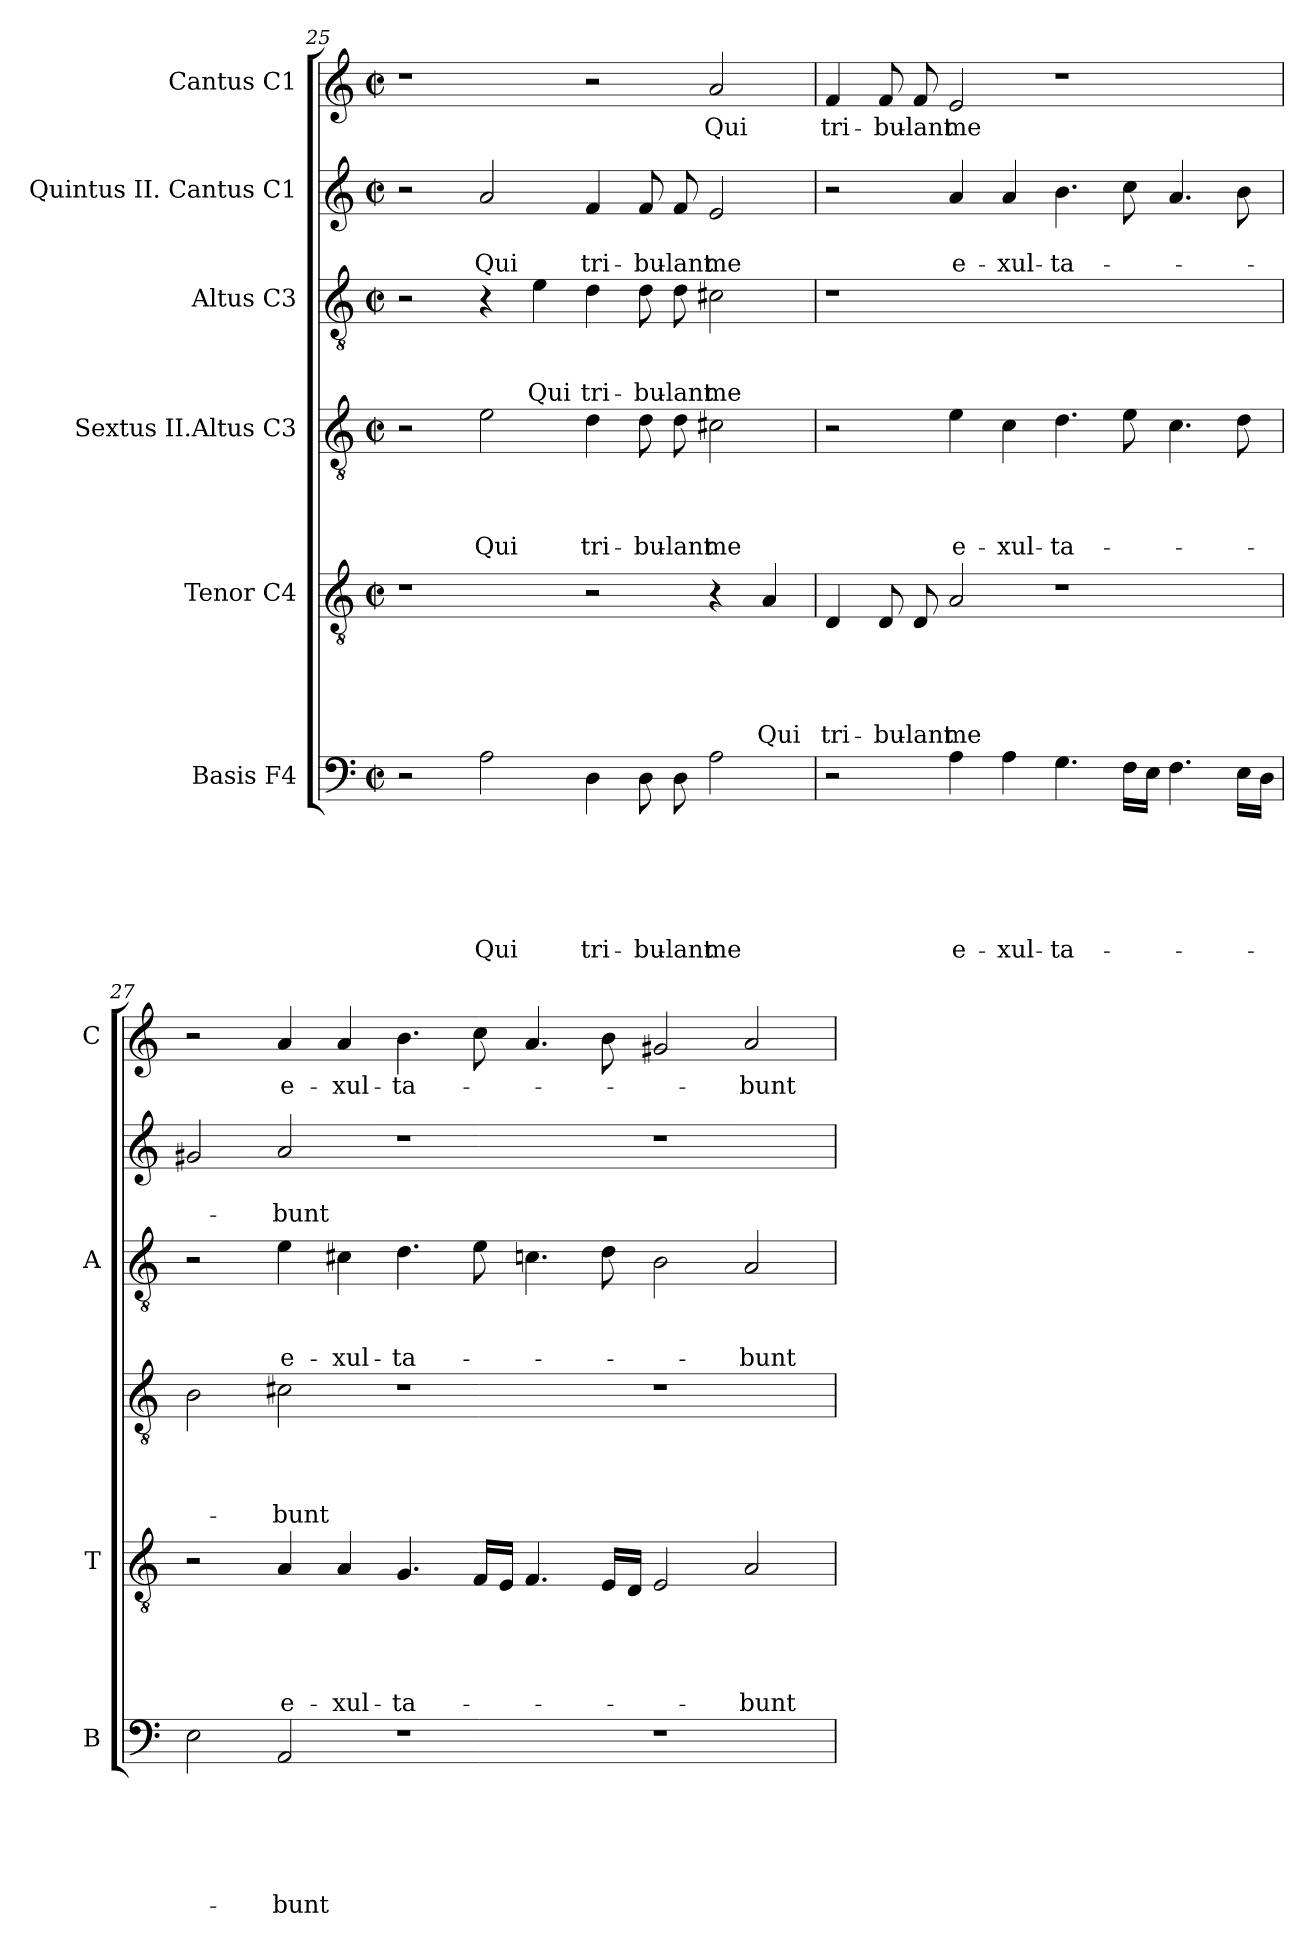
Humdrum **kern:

**kern	**text	**text	**text	**text	**text	**text	**kern	**text	**text	**text	**text	**text	**kern	**text	**text	**text	**text	**kern	**text	**text	**text	**kern	**text	**text	**kern	**text
*part6	*part6	*part6	*part6	*part6	*part6	*part6	*part5	*part5	*part5	*part5	*part5	*part5	*part4	*part4	*part4	*part4	*part4	*part3	*part3	*part3	*part3	*part2	*part2	*part2	*part1	*part1
*staff6	*staff6	*staff6	*staff6	*staff6	*staff6	*staff6	*staff5	*staff5	*staff5	*staff5	*staff5	*staff5	*staff4	*staff4	*staff4	*staff4	*staff4	*staff3	*staff3	*staff3	*staff3	*staff2	*staff2	*staff2	*staff1	*staff1
*I"Basis F4	*	*	*	*	*	*	*I"Tenor C4	*	*	*	*	*	*I"Sextus II.Altus C3	*	*	*	*	*I"Altus C3	*	*	*	*I"Quintus II. Cantus C1	*	*	*I"Cantus C1	*
*I'B	*	*	*	*	*	*	*I'T	*	*	*	*	*	*	*	*	*	*	*I'A	*	*	*	*	*	*	*I'C	*
*clefF4	*	*	*	*	*	*	*clefGv2	*	*	*	*	*	*clefGv2	*	*	*	*	*clefGv2	*	*	*	*clefG2	*	*	*clefG2	*
*k[]	*	*	*	*	*	*	*k[]	*	*	*	*	*	*k[]	*	*	*	*	*k[]	*	*	*	*k[]	*	*	*k[]	*
*C:	*	*	*	*	*	*	*C:	*	*	*	*	*	*C:	*	*	*	*	*C:	*	*	*	*C:	*	*	*C:	*
*M2/2	*	*	*	*	*	*	*M2/2	*	*	*	*	*	*M2/2	*	*	*	*	*M2/2	*	*	*	*M2/2	*	*	*M2/2	*
*met(c|)	*	*	*	*	*	*	*met(c|)	*	*	*	*	*	*met(c|)	*	*	*	*	*met(c|)	*	*	*	*met(c|)	*	*	*met(c|)	*
=25	=25	=25	=25	=25	=25	=25	=25	=25	=25	=25	=25	=25	=25	=25	=25	=25	=25	=25	=25	=25	=25	=25	=25	=25	=25	=25
2r	.	.	.	.	.	.	1r	.	.	.	.	.	2r	.	.	.	.	2r	.	.	.	2r	.	.	1r	.
2A\	.	.	.	.	.	Qui	.	.	.	.	.	.	2e\	.	.	.	Qui	4r	.	.	.	2a/	.	Qui	.	.
.	.	.	.	.	.	.	.	.	.	.	.	.	.	.	.	.	.	4e\	.	.	Qui	.	.	.	.	.
4D\	.	.	.	.	.	tri-	2r	.	.	.	.	.	4d\	.	.	.	tri-	4d\	.	.	tri-	4f/	.	tri-	2r	.
8D\	.	.	.	.	.	-bu-	.	.	.	.	.	.	8d\	.	.	.	-bu-	8d\	.	.	-bu-	8f/	.	-bu-	.	.
8D\	.	.	.	.	.	-lant	.	.	.	.	.	.	8d\	.	.	.	-lant	8d\	.	.	-lant	8f/	.	-lant	.	.
2A\	.	.	.	.	.	me	4r	.	.	.	.	.	2c#X\	.	.	.	me	2c#X\	.	.	me	2e/	.	me	2a/	Qui
.	.	.	.	.	.	.	4A/	.	.	.	.	Qui	.	.	.	.	.	.	.	.	.	.	.	.	.	.
=26	=26	=26	=26	=26	=26	=26	=26	=26	=26	=26	=26	=26	=26	=26	=26	=26	=26	=26	=26	=26	=26	=26	=26	=26	=26	=26
2r	.	.	.	.	.	.	4D/	.	.	.	.	tri-	2r	.	.	.	.	1r	.	.	.	2r	.	.	4f/	tri-
.	.	.	.	.	.	.	8D/	.	.	.	.	-bu-	.	.	.	.	.	.	.	.	.	.	.	.	8f/	-bu-
.	.	.	.	.	.	.	8D/	.	.	.	.	-lant	.	.	.	.	.	.	.	.	.	.	.	.	8f/	-lant
4A\	.	.	.	.	.	e-	2A/	.	.	.	.	me	4e\	.	.	.	e-	.	.	.	.	4a/	.	e-	2e/	me
4A\	.	.	.	.	.	-xul-	.	.	.	.	.	.	4c\	.	.	.	-xul-	.	.	.	.	4a/	.	-xul-	.	.
4.G\	.	.	.	.	.	-ta-	1r	.	.	.	.	.	4.d\	.	.	.	-ta-	1ryy	.	.	.	4.b\	.	-ta-	1r	.
16F\LL	.	.	.	.	.	.	.	.	.	.	.	.	8e\	.	.	.	.	.	.	.	.	8cc\	.	.	.	.
16E\JJ	.	.	.	.	.	.	.	.	.	.	.	.	.	.	.	.	.	.	.	.	.	.	.	.	.	.
4.F\	.	.	.	.	.	.	.	.	.	.	.	.	4.c\	.	.	.	.	.	.	.	.	4.a/	.	.	.	.
16E\LL	.	.	.	.	.	.	.	.	.	.	.	.	8d\	.	.	.	.	.	.	.	.	8b\	.	.	.	.
16D\JJ	.	.	.	.	.	.	.	.	.	.	.	.	.	.	.	.	.	.	.	.	.	.	.	.	.	.
!!LO:LB:g=z
=27	=27	=27	=27	=27	=27	=27	=27	=27	=27	=27	=27	=27	=27	=27	=27	=27	=27	=27	=27	=27	=27	=27	=27	=27	=27	=27
2E\	.	.	.	.	.	.	2r	.	.	.	.	.	2B\	.	.	.	.	2r	.	.	.	2g#X/	.	.	2r	.
2AA/	.	.	.	.	.	-bunt	4A/	.	.	.	.	e-	2c#X\	.	.	.	-bunt	4e\	.	.	e-	2a/	.	-bunt	4a/	e-
.	.	.	.	.	.	.	4A/	.	.	.	.	-xul-	.	.	.	.	.	4c#X\	.	.	-xul-	.	.	.	4a/	-xul-
1r	.	.	.	.	.	.	4.G/	.	.	.	.	-ta-	1r	.	.	.	.	4.d\	.	.	-ta-	1r	.	.	4.b\	-ta-
.	.	.	.	.	.	.	16F/LL	.	.	.	.	.	.	.	.	.	.	8e\	.	.	.	.	.	.	8cc\	.
.	.	.	.	.	.	.	16E/JJ	.	.	.	.	.	.	.	.	.	.	.	.	.	.	.	.	.	.	.
.	.	.	.	.	.	.	4.F/	.	.	.	.	.	.	.	.	.	.	4.cn\	.	.	.	.	.	.	4.a/	.
.	.	.	.	.	.	.	16E/LL	.	.	.	.	.	.	.	.	.	.	8d\	.	.	.	.	.	.	8b\	.
.	.	.	.	.	.	.	16D/JJ	.	.	.	.	.	.	.	.	.	.	.	.	.	.	.	.	.	.	.
1r	.	.	.	.	.	.	2E/	.	.	.	.	.	1r	.	.	.	.	2B\	.	.	.	1r	.	.	2g#X/	.
.	.	.	.	.	.	.	2A/	.	.	.	.	-bunt	.	.	.	.	.	2A/	.	.	-bunt	.	.	.	2a/	-bunt
=	=	=	=	=	=	=	=	=	=	=	=	=	=	=	=	=	=	=	=	=	=	=	=	=	=	=
*-	*-	*-	*-	*-	*-	*-	*-	*-	*-	*-	*-	*-	*-	*-	*-	*-	*-	*-	*-	*-	*-	*-	*-	*-	*-	*-
